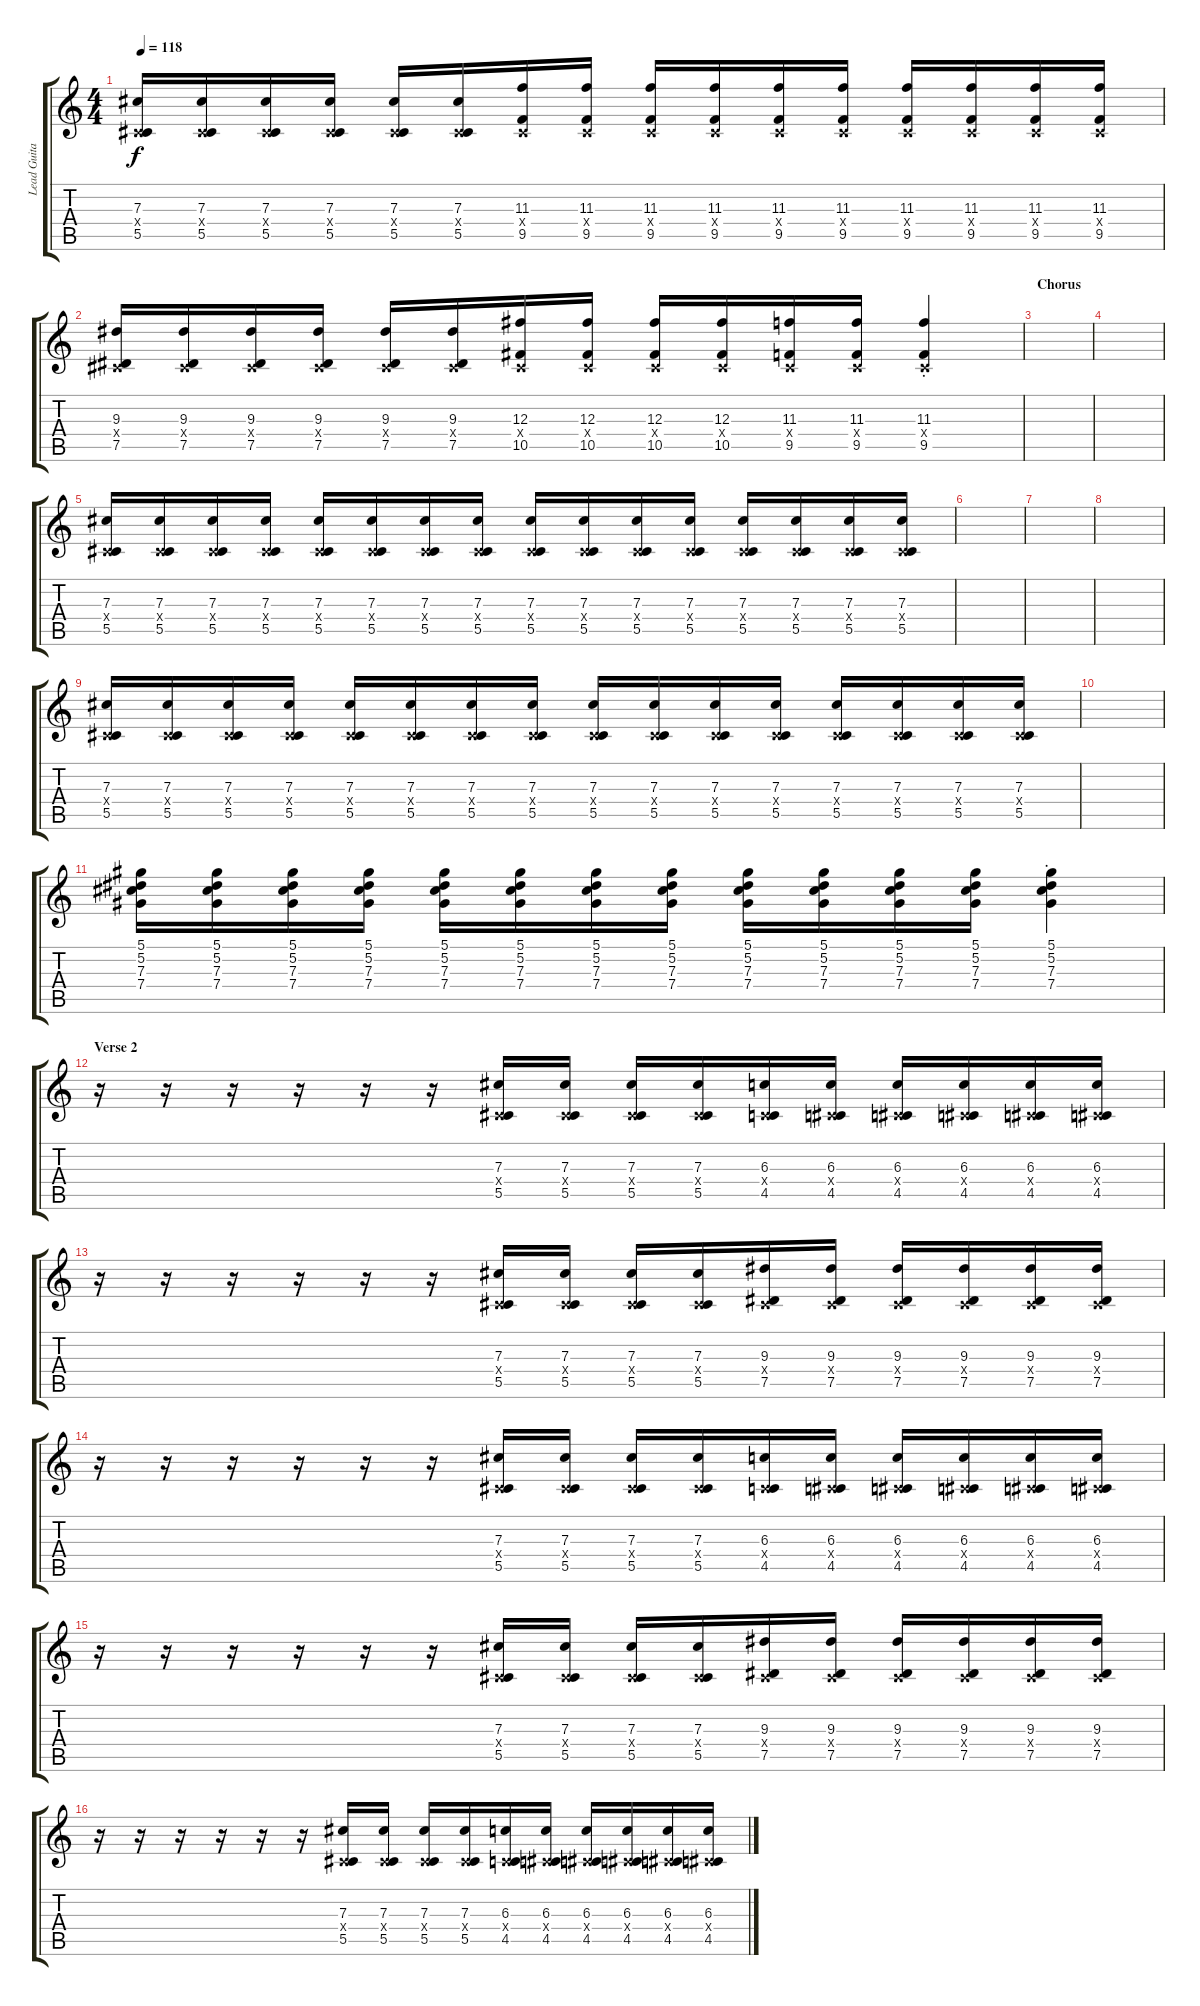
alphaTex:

\track ("Lead Guitar" "Lead Guita") {instrument distortionguitar}
\staff {score tabs}
\tuning (Eb4 Bb3 Gb3 Db3 Ab2 Db2) {hide}
\ts (4 4)
\tempo 118
\clef g2
\ks c
(7.3 0.4{x} 5.5).16{dy f} (7.3 0.4{x} 5.5).16 (7.3 0.4{x} 5.5).16 (7.3 0.4{x} 5.5).16 (7.3 0.4{x} 5.5).16 (7.3 0.4{x} 5.5).16 (11.3 0.4{x} 9.5).16 (11.3 0.4{x} 9.5).16 (11.3 0.4{x} 9.5).16 (11.3 0.4{x} 9.5).16 (11.3 0.4{x} 9.5).16 (11.3 0.4{x} 9.5).16 (11.3 0.4{x} 9.5).16 (11.3 0.4{x} 9.5).16 (11.3 0.4{x} 9.5).16 (11.3 0.4{x} 9.5).16 |
(9.3 0.4{x} 7.5).16 (9.3 0.4{x} 7.5).16 (9.3 0.4{x} 7.5).16 (9.3 0.4{x} 7.5).16 (9.3 0.4{x} 7.5).16 (9.3 0.4{x} 7.5).16 (12.3 0.4{x} 10.5).16 (12.3 0.4{x} 10.5).16 (12.3 0.4{x} 10.5).16 (12.3 0.4{x} 10.5).16 (11.3 0.4{x} 9.5).16 (11.3 0.4{x} 9.5).16 (11.3{st} 0.4{x} 9.5{st}).4 |
\section ("" "Chorus")
|
|
(7.3 0.4{x} 5.5).16 (7.3 0.4{x} 5.5).16 (7.3 0.4{x} 5.5).16 (7.3 0.4{x} 5.5).16 (7.3 0.4{x} 5.5).16 (7.3 0.4{x} 5.5).16 (7.3 0.4{x} 5.5).16 (7.3 0.4{x} 5.5).16 (7.3 0.4{x} 5.5).16 (7.3 0.4{x} 5.5).16 (7.3 0.4{x} 5.5).16 (7.3 0.4{x} 5.5).16 (7.3 0.4{x} 5.5).16 (7.3 0.4{x} 5.5).16 (7.3 0.4{x} 5.5).16 (7.3 0.4{x} 5.5).16 |
|
|
|
(7.3 0.4{x} 5.5).16 (7.3 0.4{x} 5.5).16 (7.3 0.4{x} 5.5).16 (7.3 0.4{x} 5.5).16 (7.3 0.4{x} 5.5).16 (7.3 0.4{x} 5.5).16 (7.3 0.4{x} 5.5).16 (7.3 0.4{x} 5.5).16 (7.3 0.4{x} 5.5).16 (7.3 0.4{x} 5.5).16 (7.3 0.4{x} 5.5).16 (7.3 0.4{x} 5.5).16 (7.3 0.4{x} 5.5).16 (7.3 0.4{x} 5.5).16 (7.3 0.4{x} 5.5).16 (7.3 0.4{x} 5.5).16 |
|
(5.1 5.2 7.3 7.4).16 (5.1 5.2 7.3 7.4).16 (5.1 5.2 7.3 7.4).16 (5.1 5.2 7.3 7.4).16 (5.1 5.2 7.3 7.4).16 (5.1 5.2 7.3 7.4).16 (5.1 5.2 7.3 7.4).16 (5.1 5.2 7.3 7.4).16 (5.1 5.2 7.3 7.4).16 (5.1 5.2 7.3 7.4).16 (5.1 5.2 7.3 7.4).16 (5.1 5.2 7.3 7.4).16 (5.1{st} 5.2{st} 7.3{st} 7.4{st}).4 |
\section ("" "Verse 2")
r.16 r.16 r.16 r.16 r.16 r.16 (7.3 0.4{x} 5.5).16 (7.3 0.4{x} 5.5).16 (7.3 0.4{x} 5.5).16 (7.3 0.4{x} 5.5).16 (6.3 0.4{x} 4.5).16 (6.3 0.4{x} 4.5).16 (6.3 0.4{x} 4.5).16 (6.3 0.4{x} 4.5).16 (6.3 0.4{x} 4.5).16 (6.3 0.4{x} 4.5).16 |
r.16 r.16 r.16 r.16 r.16 r.16 (7.3 0.4{x} 5.5).16 (7.3 0.4{x} 5.5).16 (7.3 0.4{x} 5.5).16 (7.3 0.4{x} 5.5).16 (9.3 0.4{x} 7.5).16 (9.3 0.4{x} 7.5).16 (9.3 0.4{x} 7.5).16 (9.3 0.4{x} 7.5).16 (9.3 0.4{x} 7.5).16 (9.3 0.4{x} 7.5).16 |
r.16 r.16 r.16 r.16 r.16 r.16 (7.3 0.4{x} 5.5).16 (7.3 0.4{x} 5.5).16 (7.3 0.4{x} 5.5).16 (7.3 0.4{x} 5.5).16 (6.3 0.4{x} 4.5).16 (6.3 0.4{x} 4.5).16 (6.3 0.4{x} 4.5).16 (6.3 0.4{x} 4.5).16 (6.3 0.4{x} 4.5).16 (6.3 0.4{x} 4.5).16 |
r.16 r.16 r.16 r.16 r.16 r.16 (7.3 0.4{x} 5.5).16 (7.3 0.4{x} 5.5).16 (7.3 0.4{x} 5.5).16 (7.3 0.4{x} 5.5).16 (9.3 0.4{x} 7.5).16 (9.3 0.4{x} 7.5).16 (9.3 0.4{x} 7.5).16 (9.3 0.4{x} 7.5).16 (9.3 0.4{x} 7.5).16 (9.3 0.4{x} 7.5).16 |
r.16 r.16 r.16 r.16 r.16 r.16 (7.3 0.4{x} 5.5).16 (7.3 0.4{x} 5.5).16 (7.3 0.4{x} 5.5).16 (7.3 0.4{x} 5.5).16 (6.3 0.4{x} 4.5).16 (6.3 0.4{x} 4.5).16 (6.3 0.4{x} 4.5).16 (6.3 0.4{x} 4.5).16 (6.3 0.4{x} 4.5).16 (6.3 0.4{x} 4.5).16
